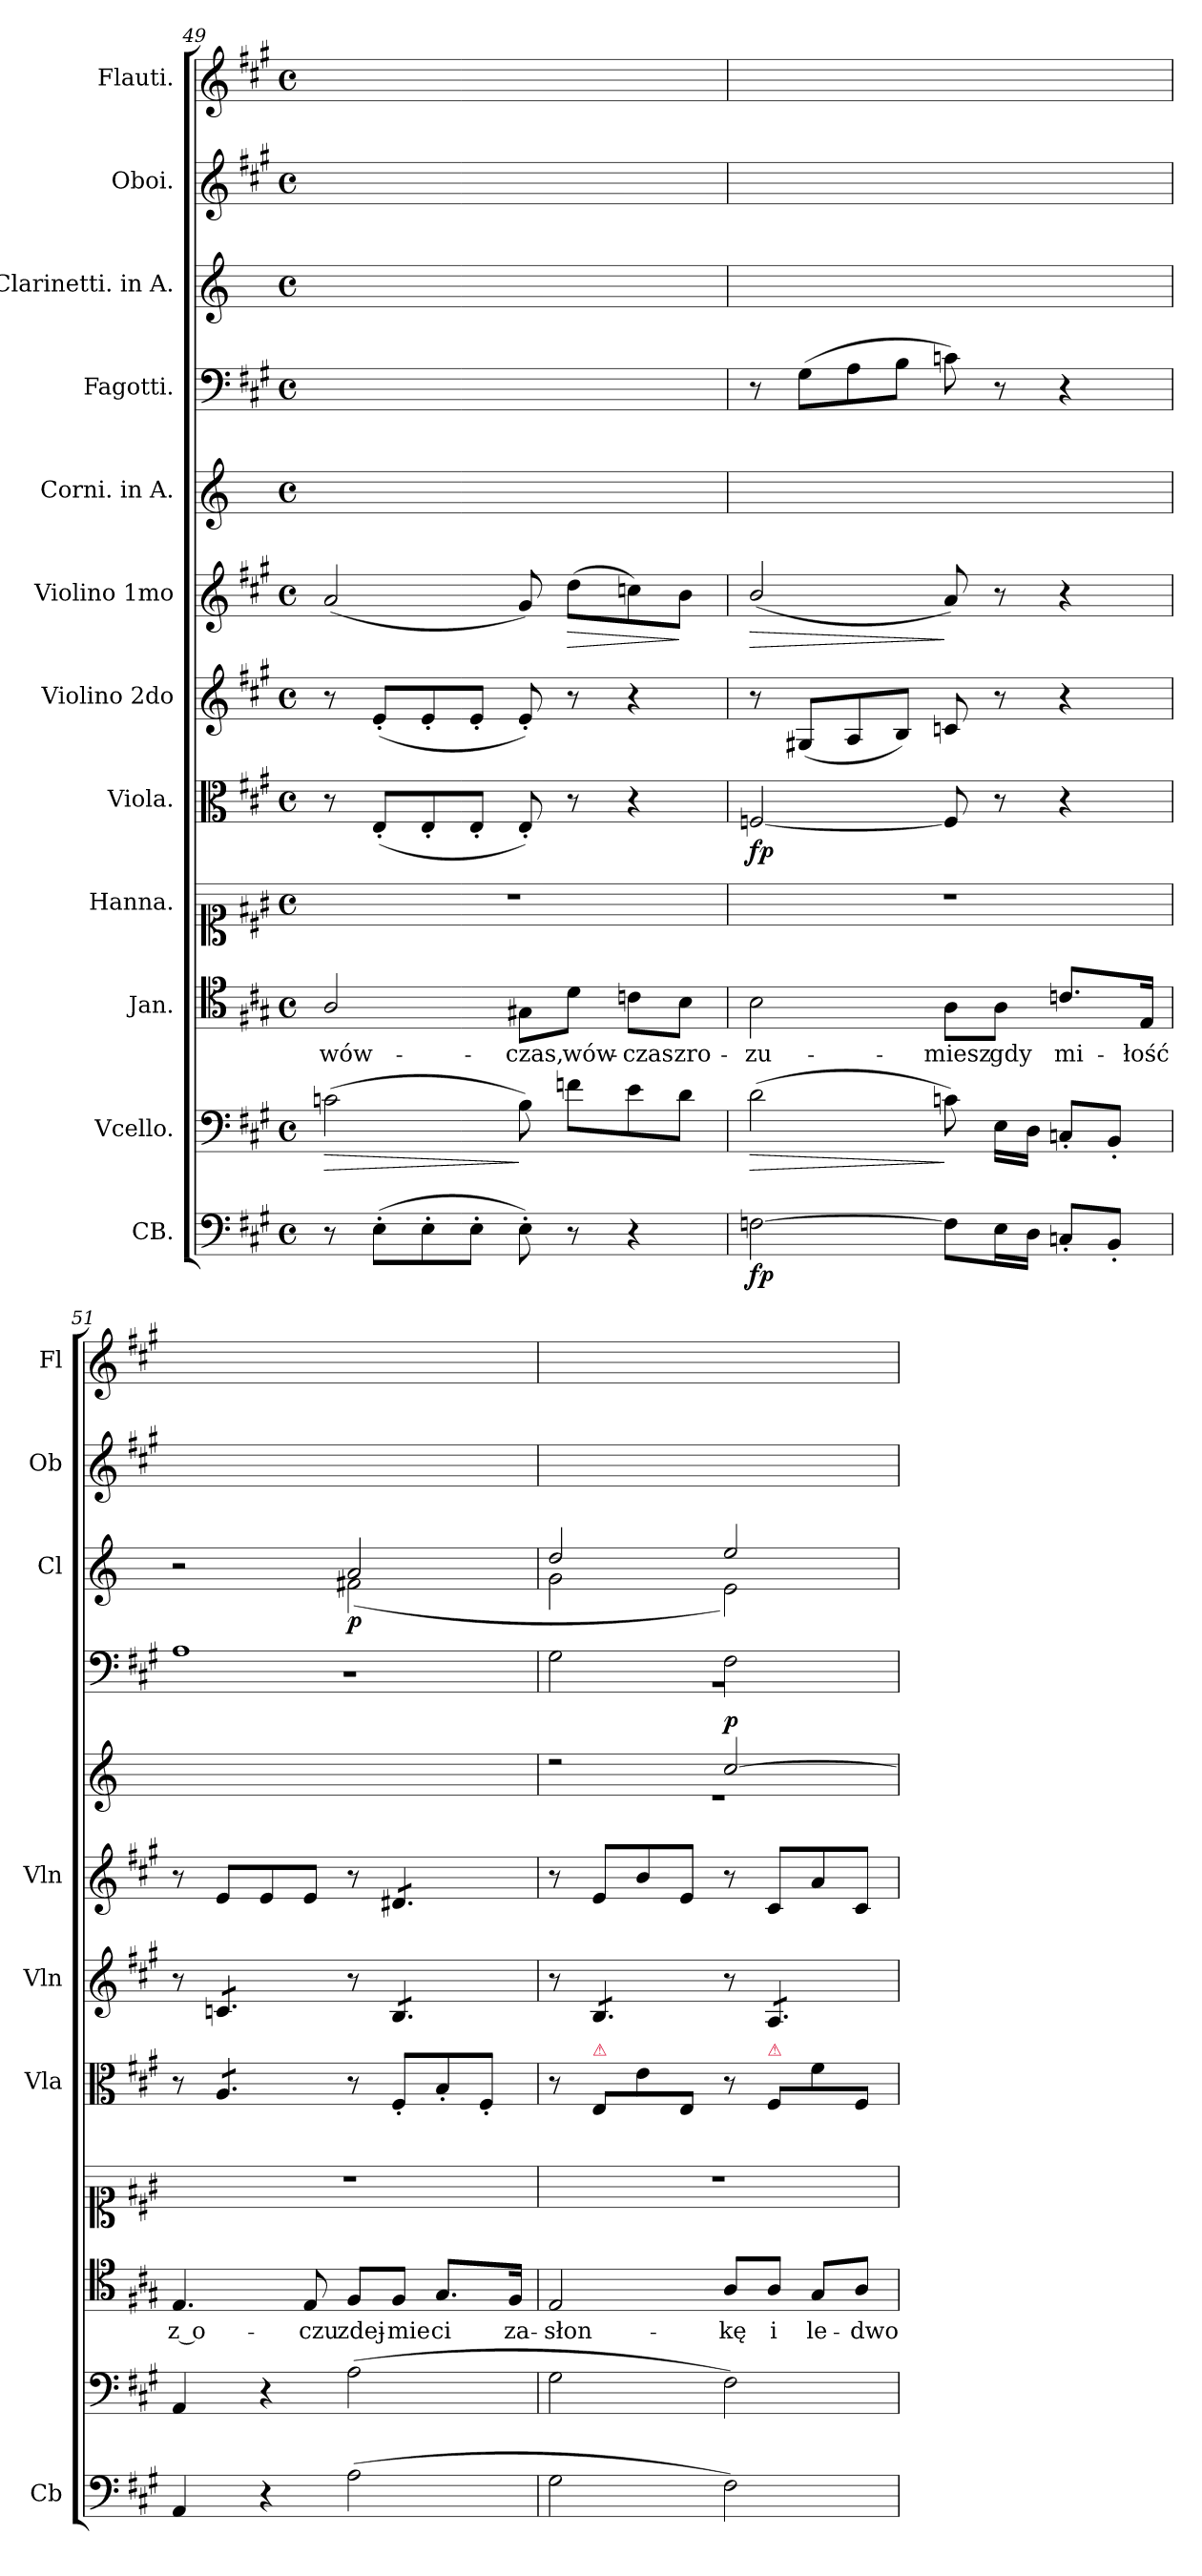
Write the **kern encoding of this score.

**kern	**dynam	**kern	**dynam	**kern	**text	**kern	**kern	**dynam	**kern	**kern	**dynam	**kern	**dynam	**kern	**kern	**dynam	**kern	**kern
*part12	*part12	*part11	*part11	*part10	*part10	*part9	*part8	*part8	*part7	*part6	*part6	*part5	*part5	*part4	*part3	*part3	*part2	*part1
*staff12	*staff12	*staff11	*staff11	*staff10	*staff10	*staff9	*staff8	*staff8	*staff7	*staff6	*staff6	*staff5	*staff5	*staff4	*staff3	*staff3	*staff2	*staff1
*I"CB.	*	*I"Vcello.	*	*I"Jan.	*	*I"Hanna.	*I"Viola.	*	*I"Violino 2do	*I"Violino 1mo	*	*I"Corni. in A.	*	*I"Fagotti.	*I"Clarinetti. in A.	*	*I"Oboi.	*I"Flauti.
*I'Cb	*	*	*	*	*	*	*I'Vla	*	*I'Vln	*I'Vln	*	*	*	*	*I'Cl	*	*I'Ob	*I'Fl
*clefF4	*	*clefF4	*	*clefC4	*	*clefC1	*clefC3	*	*clefG2	*clefG2	*	*clefG2	*	*clefF4	*clefG2	*	*clefG2	*clefG2
*ITrd8c12	*	*	*	*	*	*	*	*	*	*	*	*ITrd2c3	*	*	*ITrd2c3	*	*	*
*k[f#c#g#]	*	*k[f#c#g#]	*	*k[f#c#g#]	*	*k[f#c#g#]	*k[f#c#g#]	*	*k[f#c#g#]	*k[f#c#g#]	*	*k[f#c#g#]	*	*k[f#c#g#]	*k[f#c#g#]	*	*k[f#c#g#]	*k[f#c#g#]
*M4/4	*	*M4/4	*	*M4/4	*	*M4/4	*M4/4	*	*M4/4	*M4/4	*	*M4/4	*	*M4/4	*M4/4	*	*M4/4	*M4/4
*met(c)	*	*met(c)	*	*met(c)	*	*met(c)	*met(c)	*	*met(c)	*met(c)	*	*met(c)	*	*met(c)	*met(c)	*	*met(c)	*met(c)
=49	=49	=49	=49	=49	=49	=49	=49	=49	=49	=49	=49	=49	=49	=49	=49	=49	=49	=49
!	!	!	!LO:HP:b	!	!	!	!	!	!	!	!	!	!	!	!	!	!	!
8r	.	(2cn\	>	2A/	wów-	1r	8r	.	8r	(2a/	.	1ryy	.	1ryy	1ryy	.	1ryy	1ryy
(8EE'\L	.	.	.	.	.	.	(8E'/L	.	(8e'/L	.	.	.	.	.	.	.	.	.
8EE'\	.	.	.	.	.	.	8E'/	.	8e'/	.	.	.	.	.	.	.	.	.
8EE'\J	.	.	.	.	.	.	8E'/J	.	8e'/J	.	.	.	.	.	.	.	.	.
8EE'\)	.	8B\)	]	8G#X\L	-czas,	.	8E'/)	.	8e'/)	8g#/)	.	.	.	.	.	.	.	.
!	!	!	!	!	!	!	!	!	!	!	!LO:HP:b	!	!	!	!	!	!	!
8r	.	8fn\L	.	8d\J	wów-	.	8r	.	8r	(8dd\L	>	.	.	.	.	.	.	.
4r	.	8e\	.	8cn\L	-czas	.	4r	.	4r	8ccn\)	.	.	.	.	.	.	.	.
.	.	8d\J	.	8B\J	zro-	.	.	.	.	8b\J	]	.	.	.	.	.	.	.
=50	=50	=50	=50	=50	=50	=50	=50	=50	=50	=50	=50	=50	=50	=50	=50	=50	=50	=50
!	!	!	!LO:HP:b	!	!	!	!	!LO:DY:b	!	!	!LO:HP:b	!	!	!	!	!	!	!
[2FFn\	fp	(2d\	>	2B\	-zu-	1r	[2Fn/	fp.	8r	(2b/	>	1ryy	.	8r	1ryy	.	1ryy	1ryy
.	.	.	.	.	.	.	.	.	(8G#X/L	.	.	.	.	(8G#\L	.	.	.	.
.	.	.	.	.	.	.	.	.	8A/	.	.	.	.	8A\	.	.	.	.
.	.	.	.	.	.	.	.	.	8B/J)	.	.	.	.	8B\J	.	.	.	.
8FF\L]	.	8cn\)	]	8A\L	-miesz	.	8F/]	.	8cn/	8a/)	]	.	.	8cn\)	.	.	.	.
16EE\L	.	16E\LL	.	8A\J	gdy	.	8r	.	8r	8r	.	.	.	8r	.	.	.	.
16DD\JJ	.	16D\JJ	.	.	.	.	.	.	.	.	.	.	.	.	.	.	.	.
8CCn'/L	.	8Cn'/L	.	8.cn/L	mi-	.	4r	.	4r	4r	.	.	.	4r	.	.	.	.
8BBB'/J	.	8BB'/J	.	.	.	.	.	.	.	.	.	.	.	.	.	.	.	.
.	.	.	.	16E/Jk	-łość	.	.	.	.	.	.	.	.	.	.	.	.	.
=51	=51	=51	=51	=51	=51	=51	=51	=51	=51	=51	=51	=51	=51	=51	=51	=51	=51	=51
*	*	*	*	*	*	*	*	*	*	*	*	*	*	*^	*^	*	*	*
4AAA/	.	4AA/	.	4.E/	z o-	1r	8r	.	8r	8r	.	1ryy	.	1A	1r	2r	2ryy	.	1ryy	1ryy
*	*	*	*	*	*	*	*tremolo	*	*	*	*	*	*	*	*	*	*	*	*	*
*	*	*	*	*	*	*	*	*	*tremolo	*	*	*	*	*	*	*	*	*	*	*
.	.	.	.	.	.	.	8A/L	.	8cn/L	8e/L	.	.	.	.	.	.	.	.	.	.
4r	.	4r	.	.	.	.	8A/	.	8cn/	8e/	.	.	.	.	.	.	.	.	.	.
.	.	.	.	8E/	-czu	.	8A/J	.	8cn/J	8e/J	.	.	.	.	.	.	.	.	.	.
*	*	*	*	*	*	*	*Xtremolo	*	*	*	*	*	*	*	*	*	*	*	*	*
(2AA\	.	(2A\	.	8F#/L	zdej-	.	8r	.	8r	8r	.	.	.	.	.	2f#/	(2d#X\	p	.	.
*	*	*	*	*	*	*	*	*	*	*tremolo	*	*	*	*	*	*	*	*	*	*
.	.	.	.	8F#/J	-mie	.	8F#'/L	.	8B/L	8d#X/L	.	.	.	.	.	.	.	.	.	.
.	.	.	.	8.G#/L	ci	.	8B'/	.	8B/	8d#X/	.	.	.	.	.	.	.	.	.	.
.	.	.	.	.	.	.	8F#'/J	.	8B/J	8d#X/J	.	.	.	.	.	.	.	.	.	.
*	*	*	*	*	*	*	*	*	*	*Xtremolo	*	*	*	*	*	*	*	*	*	*
.	.	.	.	16F#/Jk	za-	.	.	.	.	.	.	.	.	.	.	.	.	.	.	.
=52	=52	=52	=52	=52	=52	=52	=52	=52	=52	=52	=52	=52	=52	=52	=52	=52	=52	=52	=52	=52
*	*	*	*	*	*	*	*	*	*	*	*	*^	*	*	*	*	*	*	*	*
2GG#\	.	2G#\	.	2E/	-słon-	1r	8r	.	8r	8r	.	2r	1re	.	2G#\	1r	2b/	2e\	.	1ryy	1ryy
!	!	!	!	!	!	!	!LO:TX:a:color=crimson:t=⚠	!	!	!	!	!	!	!	!	!	!	!	!	!	!
.	.	.	.	.	.	.	8E/L	.	8B/L	8e/L	.	.	.	.	.	.	.	.	.	.	.
.	.	.	.	.	.	.	8e\	.	8B/	8b/	.	.	.	.	.	.	.	.	.	.	.
.	.	.	.	.	.	.	8E/J	.	8B/J	8e/J	.	.	.	.	.	.	.	.	.	.	.
!	!	!	!	!	!	!	!	!	!	!	!	!	!	!LO:DY:a	!	!	!	!	!	!	!
2FF#\)	.	2F#\)	.	8A/L	-kę	.	8r	.	8r	8r	.	[2a/	.	p	2F#\	.	2cc#/	2c#\)	.	.	.
!	!	!	!	!	!	!	!LO:TX:a:color=crimson:t=⚠	!	!	!	!	!	!	!	!	!	!	!	!	!	!
.	.	.	.	8A/J	i	.	8F#/L	.	8A/L	8c#/L	.	.	.	.	.	.	.	.	.	.	.
.	.	.	.	8G#/L	le-	.	8f#\	.	8A/	8a/	.	.	.	.	.	.	.	.	.	.	.
.	.	.	.	8A/J	-dwo	.	8F#/J	.	8A/J	8c#/J	.	.	.	.	.	.	.	.	.	.	.
*	*	*	*	*	*	*	*	*	*Xtremolo	*	*	*	*	*	*	*	*	*	*	*	*
*	*	*	*	*	*	*	*	*	*	*	*	*v	*v	*	*	*	*v	*v	*	*	*
*	*	*	*	*	*	*	*	*	*	*	*	*	*	*v	*v	*	*	*	*
=	=	=	=	=	=	=	=	=	=	=	=	=	=	=	=	=	=	=
*-	*-	*-	*-	*-	*-	*-	*-	*-	*-	*-	*-	*-	*-	*-	*-	*-	*-	*-
